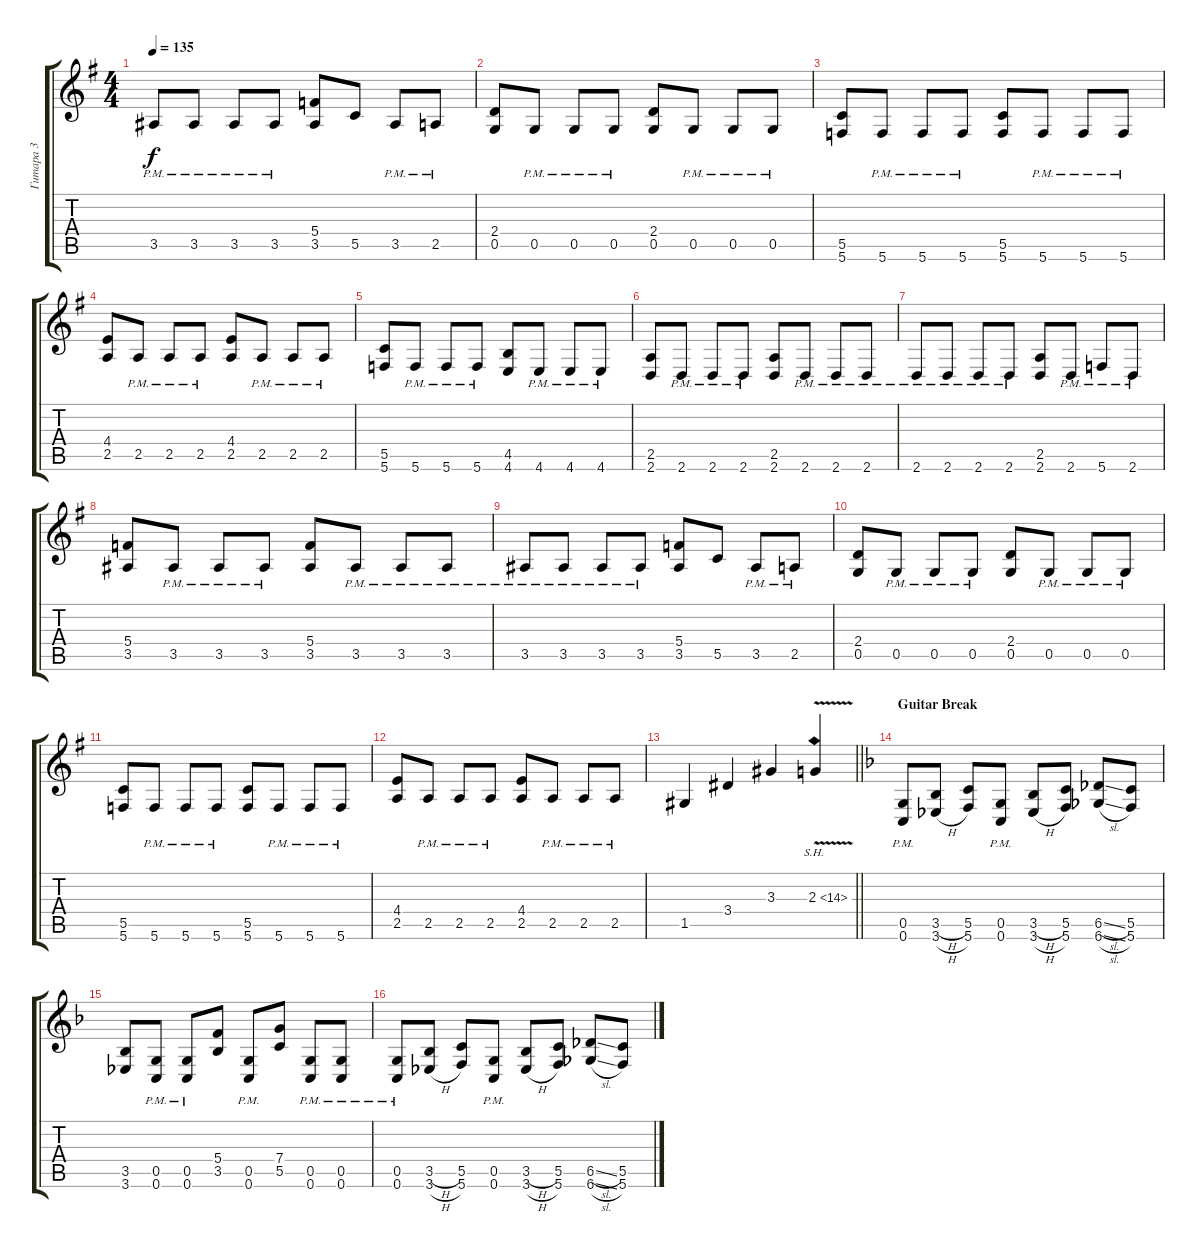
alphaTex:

\track ("Гитара 3" "Гитара 3") {instrument distortionguitar}
\staff {score tabs}
\tuning (D4 A3 F3 C3 G2 C2) {hide}
\ts (4 4)
\tempo 135
\clef g2
\ks eminor
3.5{pm}.8{dy f} 3.5{pm}.8 3.5{pm}.8 3.5{pm}.8 (5.4 3.5).8 5.5.8 3.5{pm}.8 2.5{pm}.8 |
(2.4 0.5).8 0.5{pm}.8 0.5{pm}.8 0.5{pm}.8 (2.4 0.5).8 0.5{pm}.8 0.5{pm}.8 0.5{pm}.8 |
(5.5 5.6).8 5.6{pm}.8 5.6{pm}.8 5.6{pm}.8 (5.5 5.6).8 5.6{pm}.8 5.6{pm}.8 5.6{pm}.8 |
(4.4 2.5).8 2.5{pm}.8 2.5{pm}.8 2.5{pm}.8 (4.4 2.5).8 2.5{pm}.8 2.5{pm}.8 2.5{pm}.8 |
(5.5 5.6).8 5.6{pm}.8 5.6{pm}.8 5.6{pm}.8 (4.5 4.6).8 4.6{pm}.8 4.6{pm}.8 4.6{pm}.8 |
(2.5 2.6).8 2.6{pm}.8 2.6{pm}.8 2.6{pm}.8 (2.5 2.6).8 2.6{pm}.8 2.6{pm}.8 2.6{pm}.8 |
2.6{pm}.8 2.6{pm}.8 2.6{pm}.8 2.6{pm}.8 (2.5 2.6).8 2.6{pm}.8 5.6{pm}.8 2.6{pm}.8 |
(5.4 3.5).8 3.5{pm}.8 3.5{pm}.8 3.5{pm}.8 (5.4 3.5).8 3.5{pm}.8 3.5{pm}.8 3.5{pm}.8 |
3.5{pm}.8 3.5{pm}.8 3.5{pm}.8 3.5{pm}.8 (5.4 3.5).8 5.5.8 3.5{pm}.8 2.5{pm}.8 |
(2.4 0.5).8 0.5{pm}.8 0.5{pm}.8 0.5{pm}.8 (2.4 0.5).8 0.5{pm}.8 0.5{pm}.8 0.5{pm}.8 |
(5.5 5.6).8 5.6{pm}.8 5.6{pm}.8 5.6{pm}.8 (5.5 5.6).8 5.6{pm}.8 5.6{pm}.8 5.6{pm}.8 |
(4.4 2.5).8 2.5{pm}.8 2.5{pm}.8 2.5{pm}.8 (4.4 2.5).8 2.5{pm}.8 2.5{pm}.8 2.5{pm}.8 |
\barLineRight lightlight
1.5.4 3.4.4 3.3.4 2.3{sh 12 v}.4 |
\section ("" "Guitar Break")
\ks dminor
(0.5{pm} 0.6{pm}).8{instrument distortionguitar} (3.5{h} 3.6{h}).8 (5.5 5.6).8 (0.5{pm} 0.6{pm}).8 (3.5{h} 3.6{h}).8 (5.5 5.6).8 (6.5{sl} 6.6{sl}).8 (5.5 5.6).8 |
(3.5 3.6).8 (0.5{pm} 0.6{pm}).8 (0.5{pm} 0.6{pm}).8 (5.4 3.5).8 (0.5{pm} 0.6{pm}).8 (7.4 5.5).8 (0.5{pm} 0.6{pm}).8 (0.5{pm} 0.6{pm}).8 |
(0.5{pm} 0.6{pm}).8 (3.5{h} 3.6{h}).8 (5.5 5.6).8 (0.5{pm} 0.6{pm}).8 (3.5{h} 3.6{h}).8 (5.5 5.6).8 (6.5{sl} 6.6{sl}).8 (5.5 5.6).8
